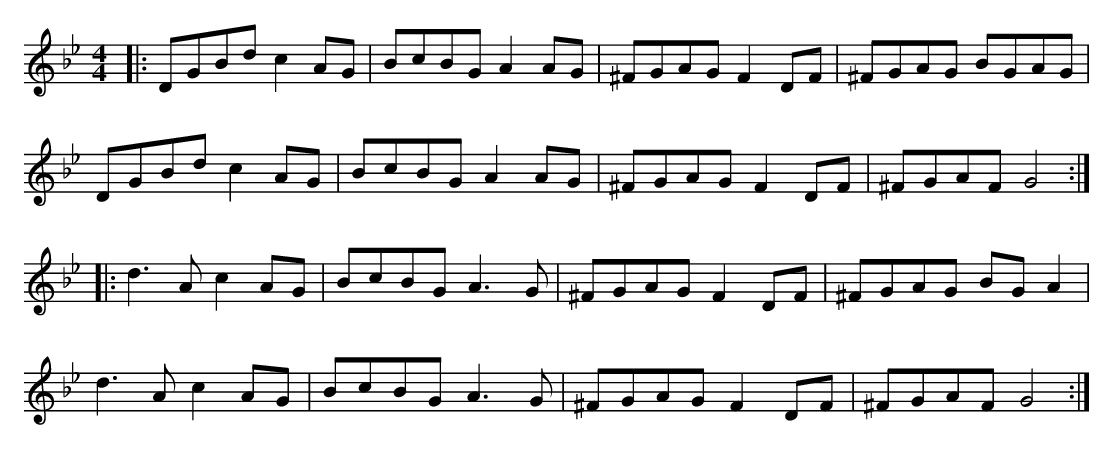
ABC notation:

X:1
M:4/4
K:Cdor
|:DGBd c2AG|BcBG A2AG|^FGAG F2DF|^FGAG BGAG|
DGBd c2AG|BcBG A2AG|^FGAG F2DF|^FGAF G4:|
|:d3A c2AG|BcBG A3G|^FGAG F2DF|^FGAG BGA2|
d3A c2AG|BcBG A3G|^FGAG F2DF|^FGAF G4:|
